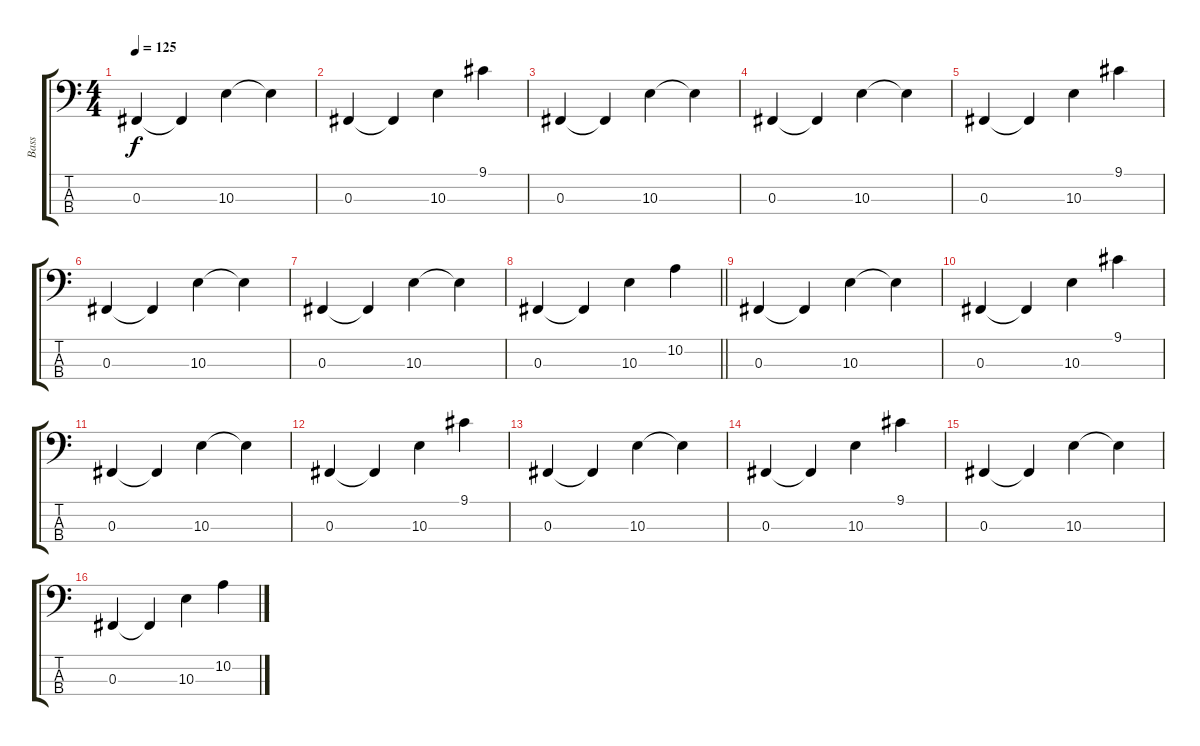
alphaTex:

\track ("Bass" "Bass") {instrument electricbassfinger}
\staff {score tabs}
\tuning (E2 B1 Gb1 B0) {hide}
\ts (4 4)
\tempo 125
\clef f4
\ks c
0.3.4{dy f} 0.3{t}.4 10.3.4 10.3{t}.4 |
0.3.4 0.3{t}.4 10.3.4 9.1.4 |
0.3.4 0.3{t}.4 10.3.4 10.3{t}.4 |
0.3.4 0.3{t}.4 10.3.4 10.3{t}.4 |
0.3.4 0.3{t}.4 10.3.4 9.1.4 |
0.3.4 0.3{t}.4 10.3.4 10.3{t}.4 |
0.3.4 0.3{t}.4 10.3.4 10.3{t}.4 |
\barLineRight lightlight
0.3.4 0.3{t}.4 10.3.4 10.2.4 |
\section ("" "")
0.3.4 0.3{t}.4 10.3.4 10.3{t}.4 |
0.3.4 0.3{t}.4 10.3.4 9.1.4 |
0.3.4 0.3{t}.4 10.3.4 10.3{t}.4 |
0.3.4 0.3{t}.4 10.3.4 9.1.4 |
0.3.4 0.3{t}.4 10.3.4 10.3{t}.4 |
0.3.4 0.3{t}.4 10.3.4 9.1.4 |
0.3.4 0.3{t}.4 10.3.4 10.3{t}.4 |
0.3.4 0.3{t}.4 10.3.4 10.2.4
